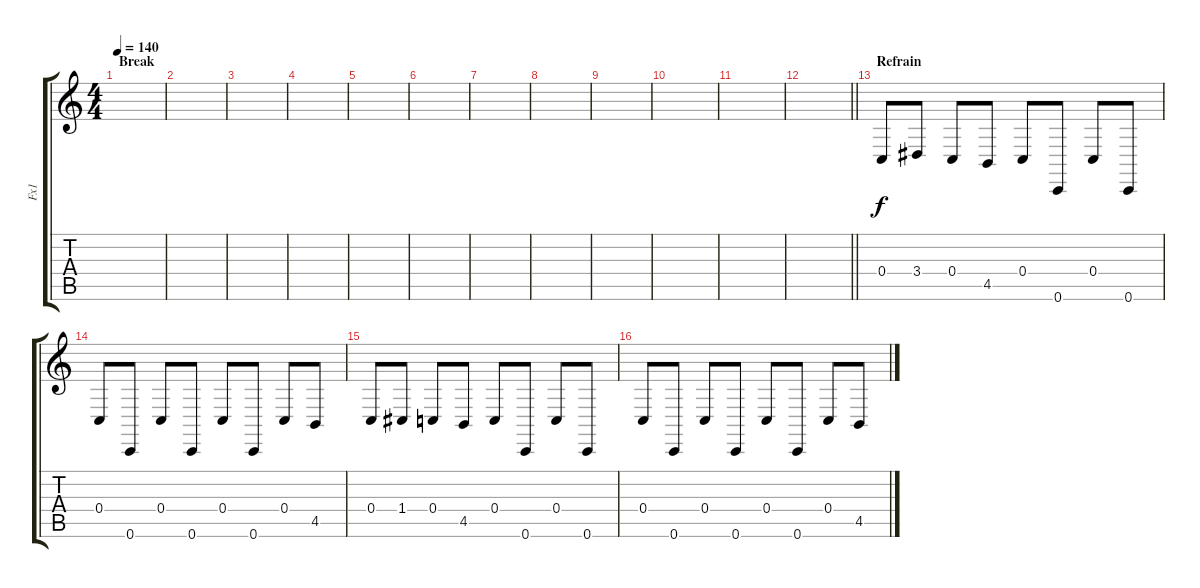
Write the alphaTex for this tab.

\track ("Fx1" "Fx1") {instrument brightacousticpiano}
\staff {score tabs}
\tuning (D4 A3 F3 C3 G2 C2) {hide}
\ts (4 4)
\section ("" "Break")
\tempo 140
\clef g2
\ks c
|
|
|
|
|
|
|
|
|
|
|
\barLineRight lightlight
|
\section ("" "Refrain")
0.4.8 3.4.8 0.4.8 4.5.8 0.4.8 0.6.8 0.4.8 0.6.8 |
0.4.8 0.6.8 0.4.8 0.6.8 0.4.8 0.6.8 0.4.8 4.5.8 |
0.4.8 1.4.8 0.4.8 4.5.8 0.4.8 0.6.8 0.4.8 0.6.8 |
0.4.8 0.6.8 0.4.8 0.6.8 0.4.8 0.6.8 0.4.8 4.5.8
